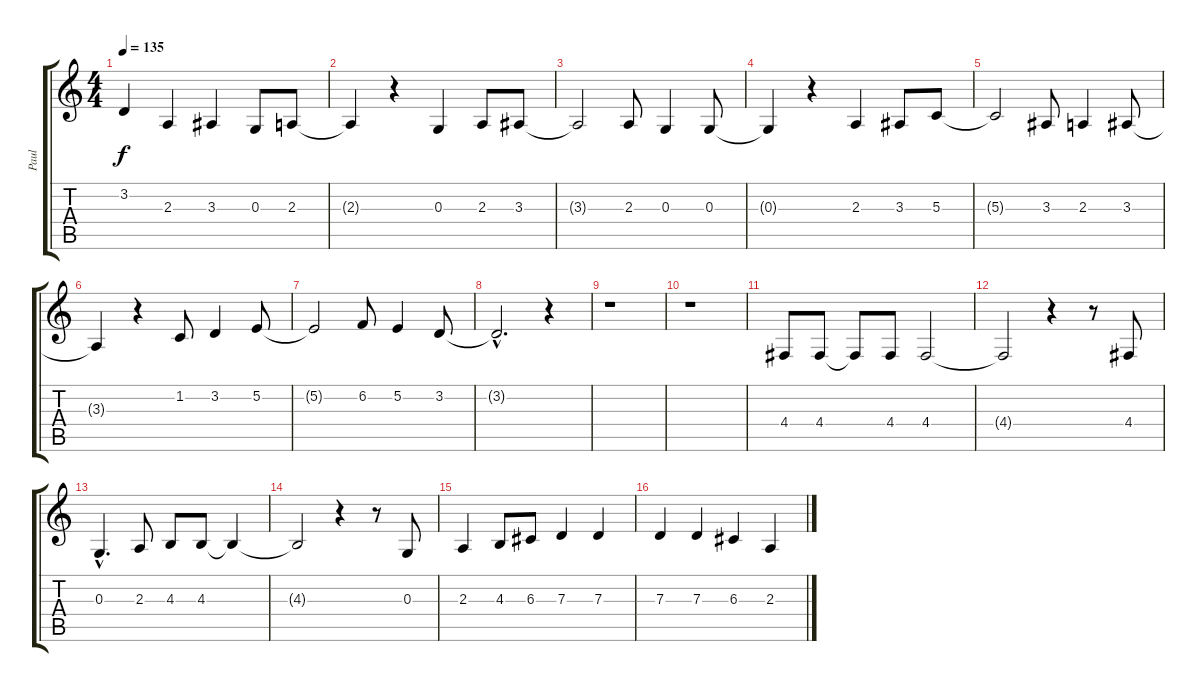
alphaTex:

\track ("Paul" "Paul") {instrument clarinet}
\staff {score tabs}
\tuning (E4 B3 G3 D3 A2 E2) {hide}
\ts (4 4)
\tempo 135
\clef g2
\ks c
3.2{t}.4{dy f} 2.3.4 3.3.4 0.3.8 2.3.8 |
2.3{t}.4 r.4 0.3.4 2.3.8 3.3.8 |
3.3{t}.2 2.3.8 0.3.4 0.3.8 |
0.3{t}.4 r.4 2.3.4 3.3.8 5.3.8 |
5.3{t}.2 3.3.8 2.3.4 3.3.8 |
3.3{t}.4 r.4 1.2.8 3.2.4 5.2.8 |
5.2{t}.2 6.2.8 5.2.4 3.2.8 |
3.2{hac t}.2{d} r.4 |
r.1 |
r.1 |
4.4.8 4.4.8 4.4{t}.8 4.4.8 4.4.2 |
4.4{t}.2 r.4 r.8 4.4.8 |
0.3{hac}.4{d} 2.3.8 4.3.8 4.3.8 4.3{t}.4 |
4.3{t}.2 r.4 r.8 0.3.8 |
2.3.4 4.3.8 6.3.8 7.3.4 7.3.4 |
7.3.4 7.3.4 6.3.4 2.3.4
